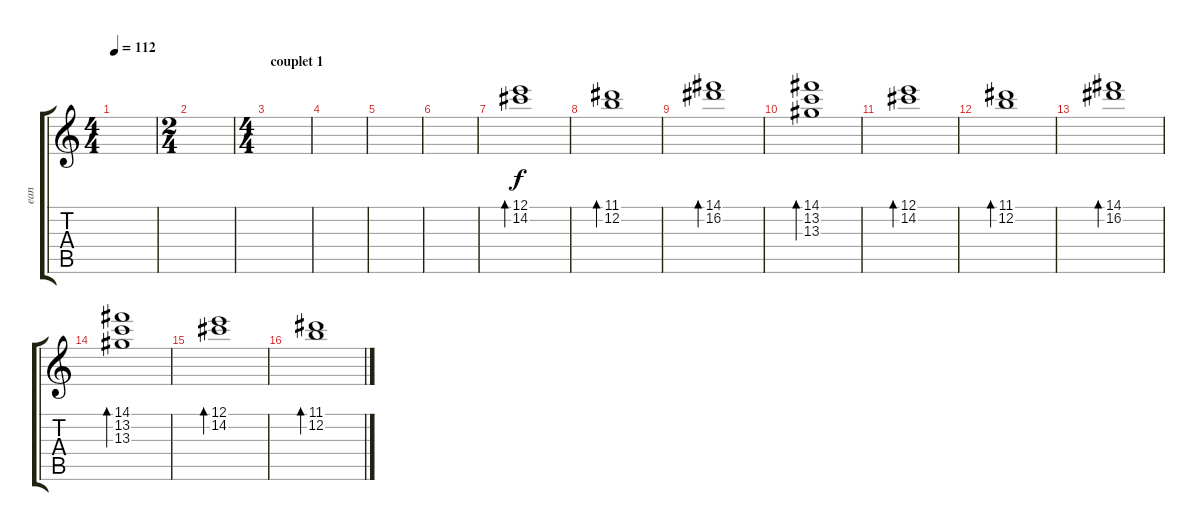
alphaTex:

\track ("ean 2" "ean") {instrument electricguitarjazz}
\staff {score tabs}
\tuning (E4 B3 G3 D3 A2 E2) {hide}
\ts (4 4)
\tempo 112
\clef g2
\ks c
|
\ts (2 4)
|
\ts (4 4)
\section ("" "couplet 1")
|
|
|
|
(12.1 14.2).1{bd 240} |
(11.1 12.2).1{bd 240} |
(14.1 16.2).1{bd 240} |
(14.1 13.2 13.3).1{bd 240} |
(12.1 14.2).1{bd 240} |
(11.1 12.2).1{bd 240} |
(14.1 16.2).1{bd 240} |
(14.1 13.2 13.3).1{bd 240} |
(12.1 14.2).1{bd 240} |
(11.1 12.2).1{bd 240}
